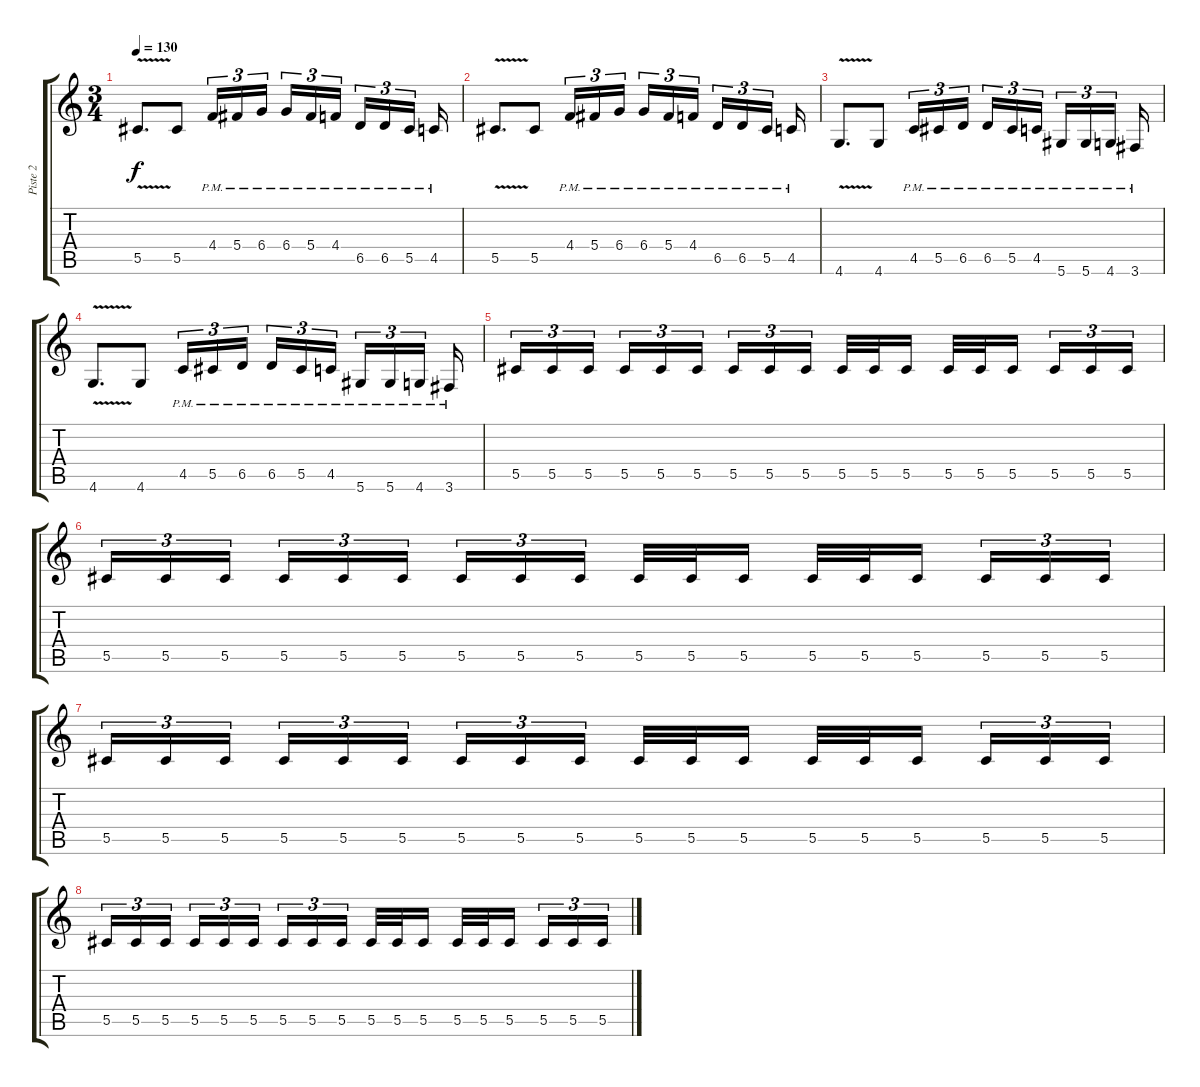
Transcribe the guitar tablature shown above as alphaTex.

\track ("Piste 2" "Piste 2") {instrument distortionguitar}
\staff {score tabs}
\tuning (Eb4 Bb3 Gb3 Db3 Ab2 Eb2) {hide}
\ts (3 4)
\tempo 130
\clef g2
\ks c
5.5{v}.8{d dy f} 5.5.8 4.4{pm}.16{tu (3 2)} 5.4{pm}.16{tu (3 2)} 6.4{pm}.16{tu (3 2) beam splitsecondary} 6.4{pm}.16{tu (3 2)} 5.4{pm}.16{tu (3 2)} 4.4{pm}.16{tu (3 2) beam splitsecondary} 6.5{pm}.16{tu (3 2)} 6.5{pm}.16{tu (3 2)} 5.5{pm}.16{tu (3 2) beam splitsecondary} 4.5{pm}.16 |
5.5{v}.8{d} 5.5.8 4.4{pm}.16{tu (3 2)} 5.4{pm}.16{tu (3 2)} 6.4{pm}.16{tu (3 2) beam splitsecondary} 6.4{pm}.16{tu (3 2)} 5.4{pm}.16{tu (3 2)} 4.4{pm}.16{tu (3 2) beam splitsecondary} 6.5{pm}.16{tu (3 2)} 6.5{pm}.16{tu (3 2)} 5.5{pm}.16{tu (3 2) beam splitsecondary} 4.5{pm}.16 |
4.6{v}.8{d} 4.6.8 4.5{pm}.16{tu (3 2)} 5.5{pm}.16{tu (3 2)} 6.5{pm}.16{tu (3 2) beam splitsecondary} 6.5{pm}.16{tu (3 2)} 5.5{pm}.16{tu (3 2)} 4.5{pm}.16{tu (3 2) beam splitsecondary} 5.6{pm}.16{tu (3 2)} 5.6{pm}.16{tu (3 2)} 4.6{pm}.16{tu (3 2) beam splitsecondary} 3.6{pm}.16 |
4.6{v}.8{d} 4.6.8 4.5{pm}.16{tu (3 2)} 5.5{pm}.16{tu (3 2)} 6.5{pm}.16{tu (3 2) beam splitsecondary} 6.5{pm}.16{tu (3 2)} 5.5{pm}.16{tu (3 2)} 4.5{pm}.16{tu (3 2) beam splitsecondary} 5.6{pm}.16{tu (3 2)} 5.6{pm}.16{tu (3 2)} 4.6{pm}.16{tu (3 2) beam splitsecondary} 3.6{pm}.16 |
5.5.16{tu (3 2)} 5.5.16{tu (3 2)} 5.5.16{tu (3 2) beam splitsecondary} 5.5.16{tu (3 2)} 5.5.16{tu (3 2)} 5.5.16{tu (3 2)} 5.5.16{tu (3 2)} 5.5.16{tu (3 2)} 5.5.16{tu (3 2) beam splitsecondary} 5.5.32 5.5.32 5.5.16 5.5.32 5.5.32 5.5.16{beam splitsecondary} 5.5.16{tu (3 2)} 5.5.16{tu (3 2)} 5.5.16{tu (3 2)} |
5.5.16{tu (3 2)} 5.5.16{tu (3 2)} 5.5.16{tu (3 2) beam splitsecondary} 5.5.16{tu (3 2)} 5.5.16{tu (3 2)} 5.5.16{tu (3 2)} 5.5.16{tu (3 2)} 5.5.16{tu (3 2)} 5.5.16{tu (3 2) beam splitsecondary} 5.5.32 5.5.32 5.5.16 5.5.32 5.5.32 5.5.16{beam splitsecondary} 5.5.16{tu (3 2)} 5.5.16{tu (3 2)} 5.5.16{tu (3 2)} |
5.5.16{tu (3 2)} 5.5.16{tu (3 2)} 5.5.16{tu (3 2) beam splitsecondary} 5.5.16{tu (3 2)} 5.5.16{tu (3 2)} 5.5.16{tu (3 2)} 5.5.16{tu (3 2)} 5.5.16{tu (3 2)} 5.5.16{tu (3 2) beam splitsecondary} 5.5.32 5.5.32 5.5.16 5.5.32 5.5.32 5.5.16{beam splitsecondary} 5.5.16{tu (3 2)} 5.5.16{tu (3 2)} 5.5.16{tu (3 2)} |
5.5.16{tu (3 2)} 5.5.16{tu (3 2)} 5.5.16{tu (3 2) beam splitsecondary} 5.5.16{tu (3 2)} 5.5.16{tu (3 2)} 5.5.16{tu (3 2)} 5.5.16{tu (3 2)} 5.5.16{tu (3 2)} 5.5.16{tu (3 2) beam splitsecondary} 5.5.32 5.5.32 5.5.16 5.5.32 5.5.32 5.5.16{beam splitsecondary} 5.5.16{tu (3 2)} 5.5.16{tu (3 2)} 5.5.16{tu (3 2)}
